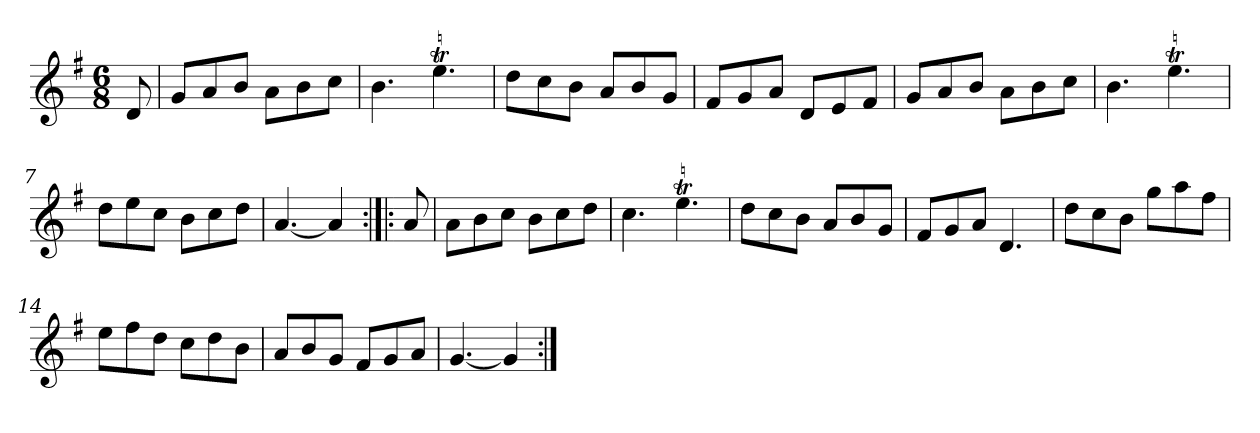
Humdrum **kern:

**kern
*part1
*staff1
*clefG2
*k[f#]
*G:
*M6/8
*MM120
=
8d
=1
8g/L
8a/
8b/J
8a\L
8b\
8cc\J
=2
4.b
4.eet
=3
8dd\L
8cc\
8b\J
8a/L
8b/
8g/J
=4
8f#/L
8g/
8a/J
8d/L
8e/
8f#/J
=5
8g/L
8a/
8b/J
8a\L
8b\
8cc\J
=6
4.b
4.eet
=7
8dd\L
8ee\
8cc\J
8b\L
8cc\
8dd\J
=8
[4.a
4a]
=:|!|:
8a
=9
8a\L
8b\
8cc\J
8b\L
8cc\
8dd\J
=10
4.cc
4.eet
=11
8dd\L
8cc\
8b\J
8a/L
8b/
8g/J
=12
8f#/L
8g/
8a/J
4.d
=13
8dd\L
8cc\
8b\J
8gg\L
8aa\
8ff#\J
=14
8ee\L
8ff#\
8dd\J
8cc\L
8dd\
8b\J
=15
8a/L
8b/
8g/J
8f#/L
8g/
8a/J
=16
[4.g
4g]
=:|!
*-
